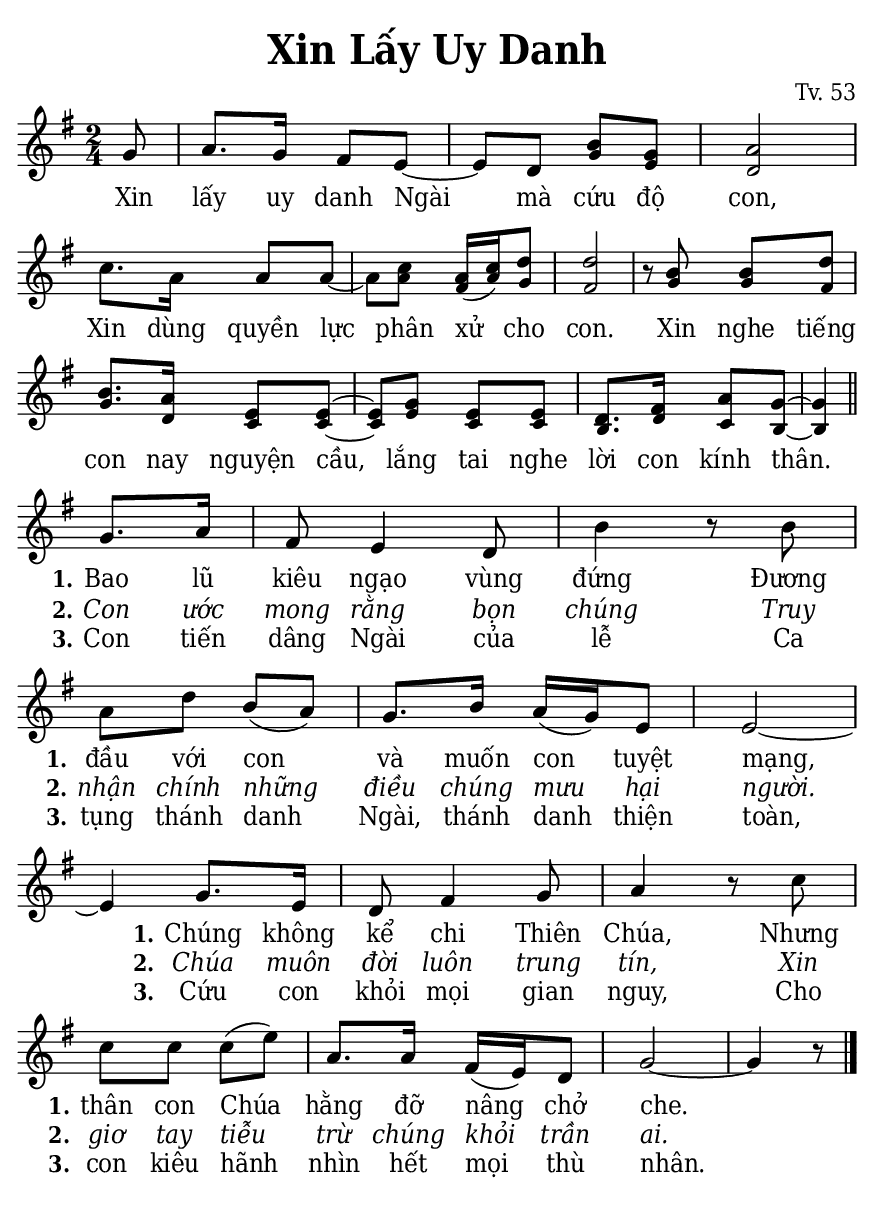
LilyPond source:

% Cài đặt chung\
\version "2.22.1"
\include "english.ly"

\header {
  title = \markup { \fontsize #1 "Xin Lấy Uy Danh" }
  composer = "Tv. 53"
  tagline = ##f
}

% Nhạc phiên khúc
nhacPhienKhucSop = \relative c'' {
  \partial 8 g8 |
  a8. g16 fs8 e ~ |
  e d b' g |
  a2 |
  c8. a16 a8 a ~ |
  a c a16 (c) d8 |
  d2 |
  r8 b b d |
  b8. a16 e8 e ~ |
  e g e e |
  d8. fs16 a8 g ~ |
  g4 \bar "||" \break
  
  g8. a16 |
  fs8 e4 d8 |
  b'4 r8 b |
  a d b (a) |
  g8. b16 a (g) e8 |
  e2 ~ |
  e4 g8. e16 |
  d8 fs4 g8 |
  a4 r8 c |
  c c c (e) |
  a,8. a16 fs (e) d8 |
  g2 ~ |
  g4 r8 \bar "|."
}

nhacPhienKhucAlto = \relative c'' {
  g8 |
  a8. g16 fs8 e ~ |
  e d g e |
  d2 |
  c'8. a16 a8 a ~ |
  a a fs16 (a) g8 |
  fs2 |
  r8 g g fs |
  g8. d16 c8 c ~ |
  c e c c |
  b8. d16 c8 b ~ |
  b4
}

% Lời phiên khúc
loiPhienKhucSop = \lyrics {
  %\set stanza = "ĐK:"
  Xin lấy uy danh Ngài mà cứu độ con,
  Xin dùng quyền lực phân xử cho con.
  Xin nghe tiếng con nay nguyện cầu,
  lắng tai nghe lời con kính thân.
  <<
    {
      \set stanza = "1."
      Bao lũ kiêu ngạo vùng đứng
      Đương đầu với con và muốn con tuyệt mạng,
      Chúng không kể chi Thiên Chúa,
      Nhưng thân con Chúa hằng đỡ nâng chở che.
    }
    \new Lyrics {
	    \set associatedVoice = "beSop"
	    \set stanza = "2."
      \override Lyrics.LyricText.font-shape = #'italic
	    Con ước mong rằng bọn chúng
	    Truy nhận chính những điều chúng mưu hại người.
	    Chúa muôn đời luôn trung tín,
	    Xin giơ tay tiễu trừ chúng khỏi trần ai.
    }
    \new Lyrics {
	    \set associatedVoice = "beSop"
	    \set stanza = "3."
	    Con tiến dâng Ngài của lễ
	    Ca tụng thánh danh Ngài,
	    thánh danh thiện toàn,
	    Cứu con khỏi mọi gian nguy,
	    Cho con kiêu hãnh nhìn hết mọi thù nhân.
    }
  >>
}

% Dàn trang
\paper {
  #(set-paper-size "a5")
  top-margin = 3\mm
  bottom-margin = 3\mm
  left-margin = 3\mm
  right-margin = 3\mm
  indent = #0
  #(define fonts
	 (make-pango-font-tree "Deja Vu Serif Condensed"
	 		       "Deja Vu Serif Condensed"
			       "Deja Vu Serif Condensed"
			       (/ 20 20)))
  print-page-number = ##f
  page-count = 1
  system-system-spacing = #'((basic-distance . 0.1) (padding . 2))
}

TongNhip = {
  \key g \major \time 2/4
  \set Timing.beamExceptions = #'()
  \set Timing.baseMoment = #(ly:make-moment 1/4)
}

% mã nguồn cho những chức năng chưa hỗ trợ trong phiên bản lilypond hiện tại
% cung cấp bởi cộng đồng lilypond khi gửi email đến lilypond-user@gnu.org
% Đổi kích thước nốt cho bè phụ
notBePhu =
#(define-music-function (font-size music) (number? ly:music?)
   (for-some-music
     (lambda (m)
       (if (music-is-of-type? m 'rhythmic-event)
           (begin
             (set! (ly:music-property m 'tweaks)
                   (cons `(font-size . ,font-size)
                         (ly:music-property m 'tweaks)))
             #t)
           #f))
     music)
   music)

% in số phiên khúc trên mỗi dòng
#(define (add-grob-definition grob-name grob-entry)
    (set! all-grob-descriptions
          (cons ((@@ (lily) completize-grob-entry)
                 (cons grob-name grob-entry))
                all-grob-descriptions)))

#(add-grob-definition
   'StanzaNumberSpanner
   `((direction . ,LEFT)
     (font-series . bold)
     (padding . 1)
     (side-axis . ,X)
     (stencil . ,ly:text-interface::print)
     (X-offset . ,ly:side-position-interface::x-aligned-side)
     (Y-extent . ,grob::always-Y-extent-from-stencil)
     (meta . ((class . Spanner)
              (interfaces . (font-interface
                             side-position-interface
                             stanza-number-interface
                             text-interface))))))

\layout {
   \context {
     \Global
     \grobdescriptions #all-grob-descriptions
   }
   \context {
     \Score
     \remove Stanza_number_align_engraver
     \consists
       #(lambda (context)
          (let ((texts '())
                (syllables '()))
            (make-engraver
             (acknowledgers
              ((stanza-number-interface engraver grob source-engraver)
                 (set! texts (cons grob texts)))
              ((lyric-syllable-interface engraver grob source-engraver)
                 (set! syllables (cons grob syllables))))
             ((stop-translation-timestep engraver)
                (for-each
                 (lambda (text)
                   (for-each
                    (lambda (syllable)
                      (ly:pointer-group-interface::add-grob text
'side-support-elements syllable))
                    syllables))
                 texts)
                (set! syllables '())))))
   }
   \context {
     \Lyrics
     \remove Stanza_number_engraver
     \consists
       #(lambda (context)
          (let ((text #f)
                (last-stanza #f))
            (make-engraver
             ((process-music engraver)
                (let ((stanza (ly:context-property context 'stanza #f)))
                  (if (and stanza (not (equal? stanza last-stanza)))
                      (let ((column (ly:context-property context
'currentCommandColumn)))
                        (set! last-stanza stanza)
                        (if text
                            (ly:spanner-set-bound! text RIGHT column))

                        (set! text (ly:engraver-make-grob engraver
'StanzaNumberSpanner '()))
                        (ly:grob-set-property! text 'text stanza)
                        (ly:spanner-set-bound! text LEFT column)))))
             ((finalize engraver)
                (if text
                    (let ((column (ly:context-property context
'currentCommandColumn)))
                      (ly:spanner-set-bound! text RIGHT column)))))))
     \override StanzaNumberSpanner.horizon-padding = 10000
   }
}
% kết thúc mã nguồn

\score {
  \new ChoirStaff <<
    \new Staff \with {
        \consists "Merge_rests_engraver"
        printPartCombineTexts = ##f
      }
      <<
      \new Voice \TongNhip \partCombine 
        \nhacPhienKhucSop
        \notBePhu -1 { \nhacPhienKhucAlto }
      \new NullVoice = beSop \nhacPhienKhucSop
      \new Lyrics \lyricsto beSop \loiPhienKhucSop
      >>
  >>
  \layout {
    \override Lyrics.LyricSpace.minimum-distance = #2
    \override Score.BarNumber.break-visibility = ##(#f #f #f)
    \override Score.SpacingSpanner.uniform-stretching = ##t
  } 
}
